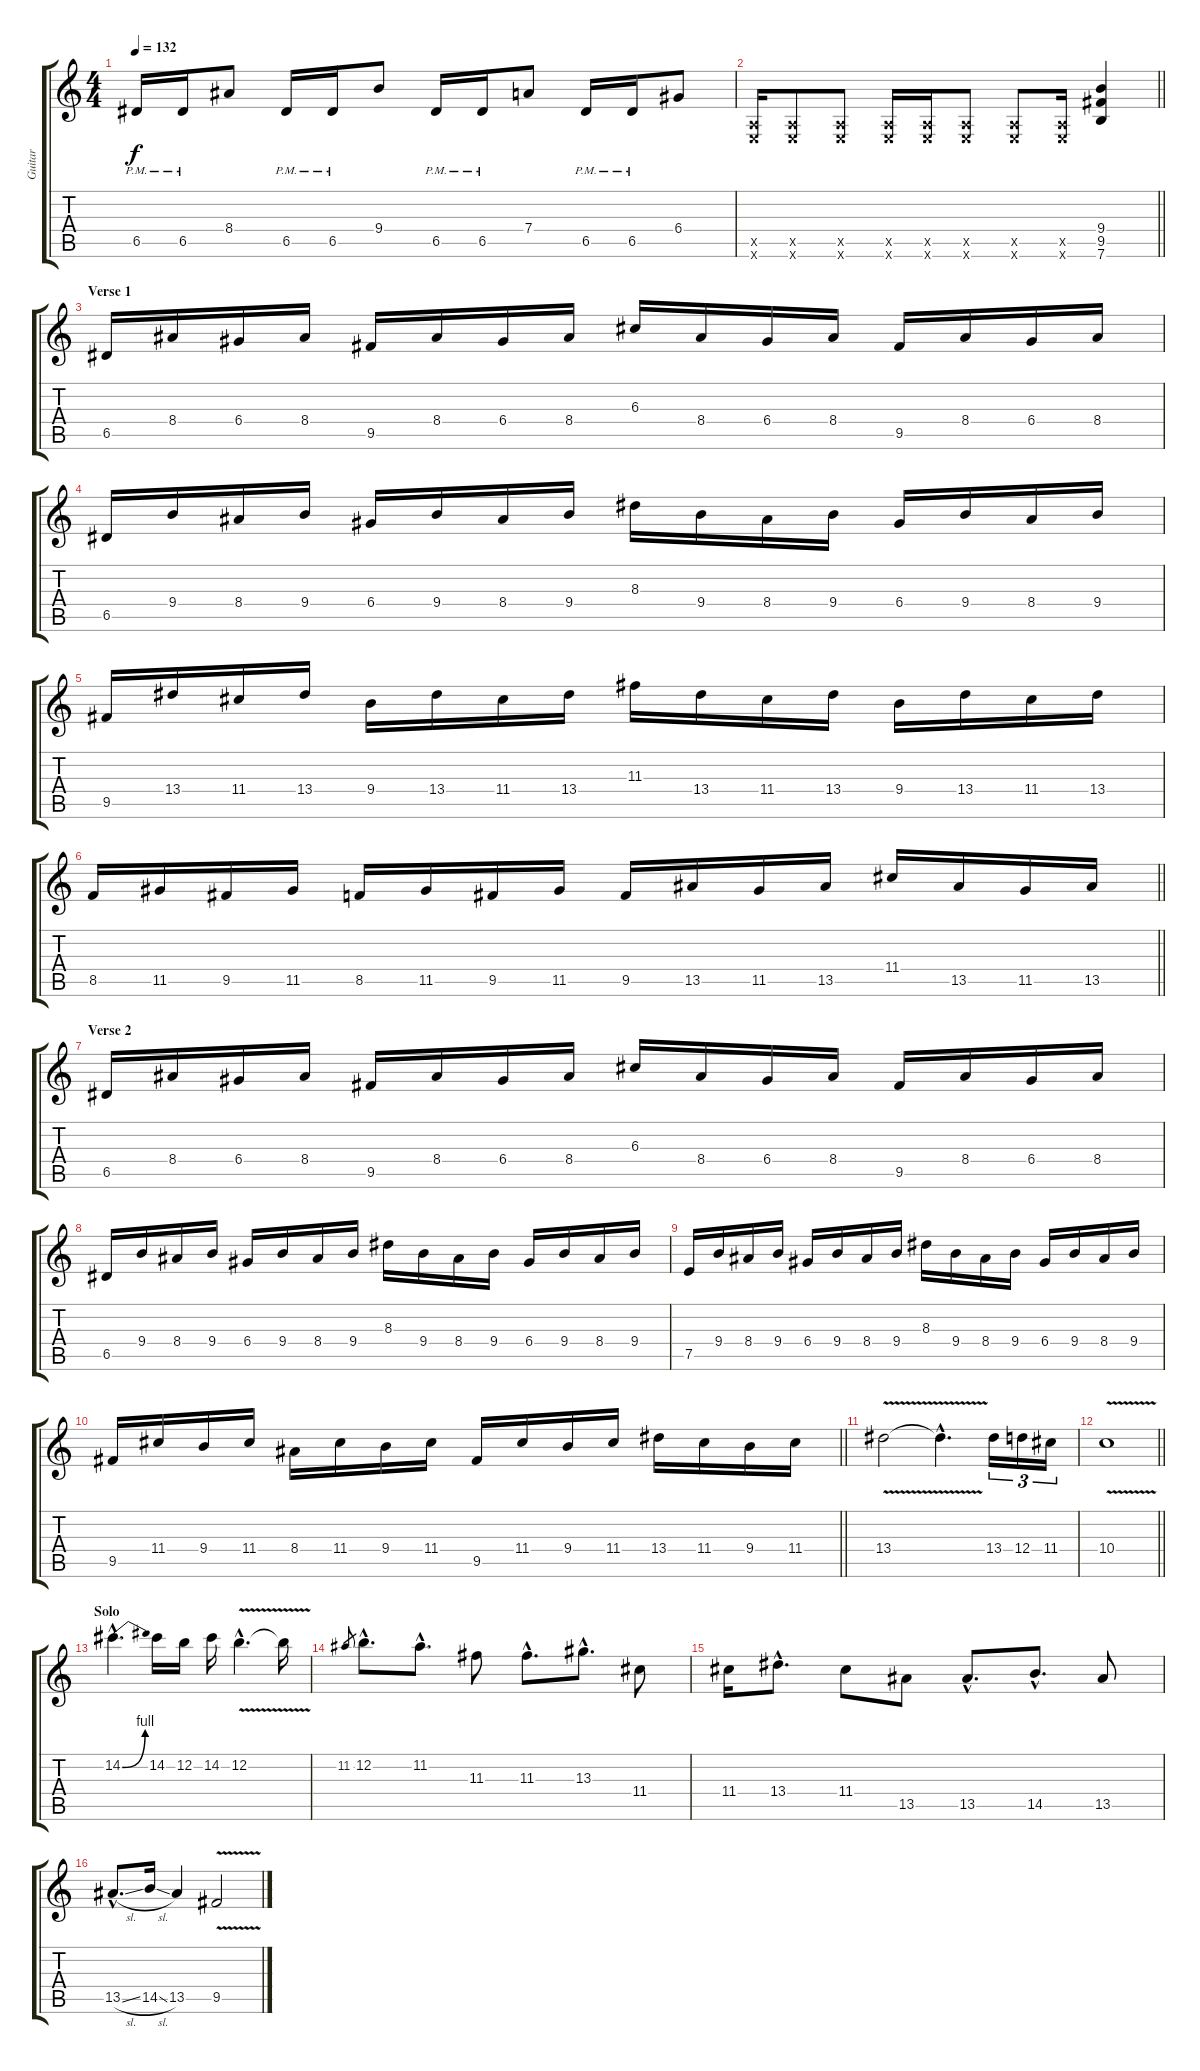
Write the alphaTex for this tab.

\track ("Guitar" "Guitar") {instrument distortionguitar}
\staff {score tabs}
\tuning (E4 B3 G3 D3 A2 E2) {hide}
\ts (4 4)
\tempo 132
\clef g2
\ks c
6.5{pm}.16{dy f} 6.5{pm}.16 8.4.8 6.5{pm}.16 6.5{pm}.16 9.4.8 6.5{pm}.16 6.5{pm}.16 7.4.8 6.5{pm}.16 6.5{pm}.16 6.4.8 |
\barLineRight lightlight
(0.5{x} 0.6{x}).16 (0.5{x} 0.6{x}).8 (0.5{x} 0.6{x}).8 (0.5{x} 0.6{x}).16 (0.5{x} 0.6{x}).16 (0.5{x} 0.6{x}).8 (0.5{x} 0.6{x}).8 (0.5{x} 0.6{x}).16 (9.4 9.5 7.6).4 |
\section ("" "Verse 1")
6.5.16 8.4.16 6.4.16 8.4.16 9.5.16 8.4.16 6.4.16 8.4.16 6.3.16 8.4.16 6.4.16 8.4.16 9.5.16 8.4.16 6.4.16 8.4.16 |
6.5.16 9.4.16 8.4.16 9.4.16 6.4.16 9.4.16 8.4.16 9.4.16 8.3.16 9.4.16 8.4.16 9.4.16 6.4.16 9.4.16 8.4.16 9.4.16 |
9.5.16 13.4.16 11.4.16 13.4.16 9.4.16 13.4.16 11.4.16 13.4.16 11.3.16 13.4.16 11.4.16 13.4.16 9.4.16 13.4.16 11.4.16 13.4.16 |
\barLineRight lightlight
8.5.16 11.5.16 9.5.16 11.5.16 8.5.16 11.5.16 9.5.16 11.5.16 9.5.16 13.5.16 11.5.16 13.5.16 11.4.16 13.5.16 11.5.16 13.5.16 |
\section ("" "Verse 2")
6.5.16 8.4.16 6.4.16 8.4.16 9.5.16 8.4.16 6.4.16 8.4.16 6.3.16 8.4.16 6.4.16 8.4.16 9.5.16 8.4.16 6.4.16 8.4.16 |
6.5.16 9.4.16 8.4.16 9.4.16 6.4.16 9.4.16 8.4.16 9.4.16 8.3.16 9.4.16 8.4.16 9.4.16 6.4.16 9.4.16 8.4.16 9.4.16 |
7.5.16 9.4.16 8.4.16 9.4.16 6.4.16 9.4.16 8.4.16 9.4.16 8.3.16 9.4.16 8.4.16 9.4.16 6.4.16 9.4.16 8.4.16 9.4.16 |
\barLineRight lightlight
9.5.16 11.4.16 9.4.16 11.4.16 8.4.16 11.4.16 9.4.16 11.4.16 9.5.16 11.4.16 9.4.16 11.4.16 13.4.16 11.4.16 9.4.16 11.4.16 |
13.4{v}.2 13.4{hac t}.4{d} 13.4.16{tu (3 2)} 12.4.16{tu (3 2)} 11.4.16{tu (3 2)} |
\barLineRight lightlight
10.4{v}.1 |
\section ("" "Solo")
14.2{be (bend 0 0 60 4) hac}.4{d} 14.2.16 12.2.16 14.2.16 12.2{v hac}.4{d} 12.2{t}.16 |
11.2.8{gr} 12.2{hac}.8{d} 11.2{hac}.8{d} 11.3.8 11.3{hac}.8{d} 13.3{hac}.8{d} 11.4.8 |
11.4.16 13.4{hac}.8{d} 11.4.8 13.5.8 13.5{hac}.8{d} 14.5{hac}.8{d} 13.5.8 |
13.5{sl hac}.8{d} 14.5{sl}.16 13.5.4 9.5{v}.2
